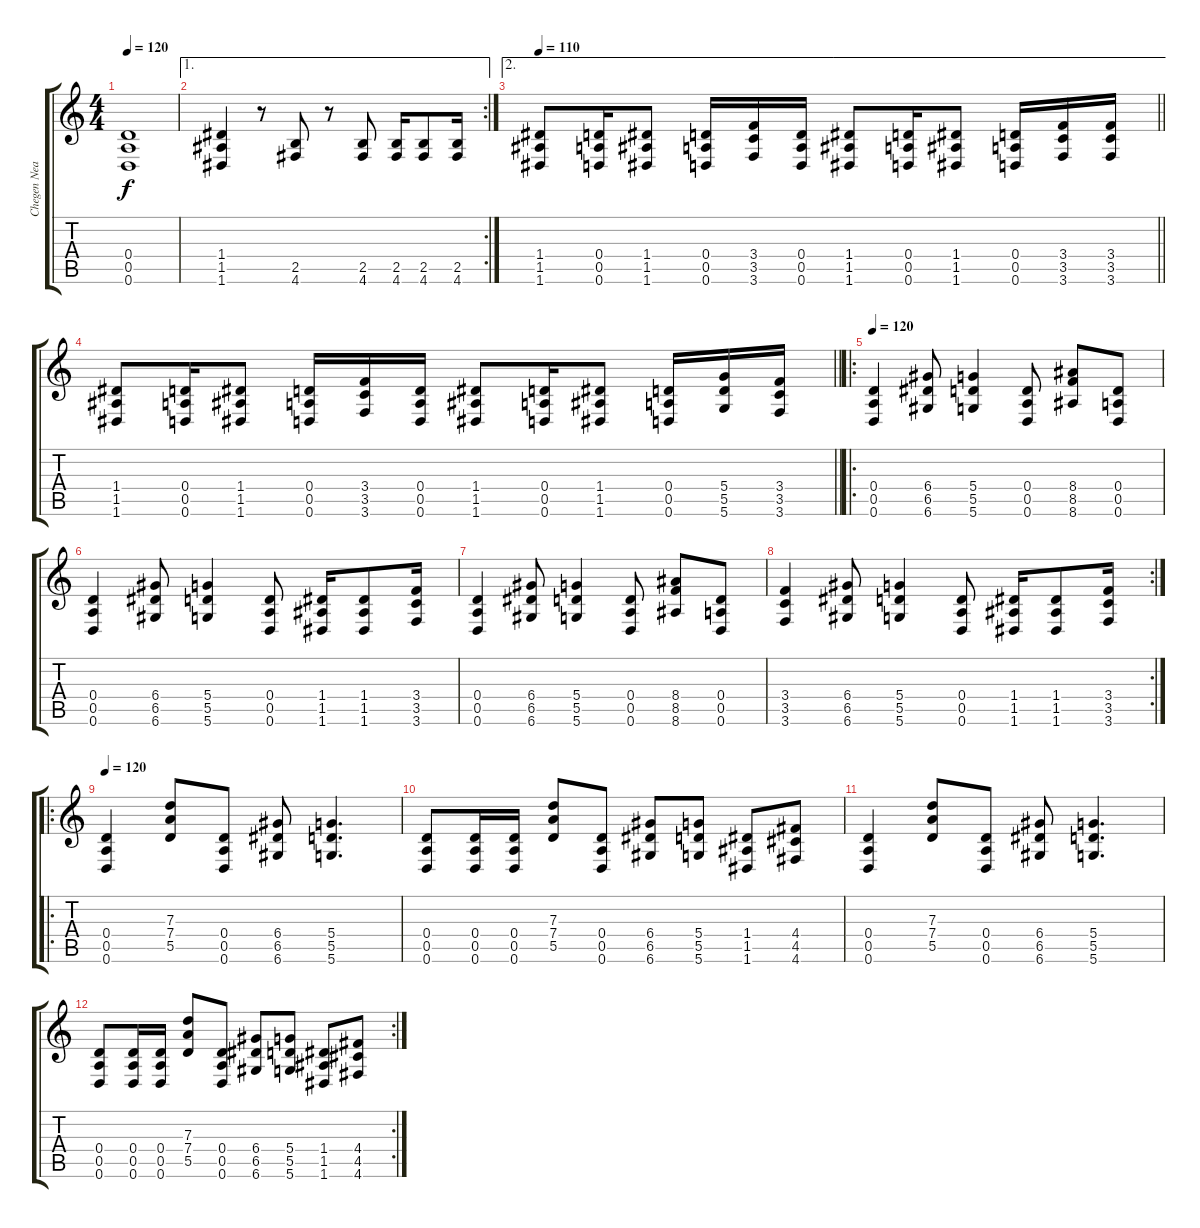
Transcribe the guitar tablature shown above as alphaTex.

\track ("Chegen Nears" "Chegen Nea") {instrument acousticguitarsteel}
\staff {score tabs}
\tuning (E4 B3 G3 D3 A2 D2) {hide}
\ts (4 4)
\tempo 120
\clef g2
\ks c
(0.4 0.5 0.6).1{dy f} |
\ae 1
\rc 2
(1.4 1.5 1.6).4 r.8 (2.5 4.6).8 r.8 (2.5 4.6).8 (2.5 4.6).16 (2.5 4.6).8 (2.5 4.6).16 |
\ae 2
\tempo 110
\barLineRight lightlight
(1.4 1.5 1.6).8 (0.4 0.5 0.6).16 (1.4 1.5 1.6).8 (0.4 0.5 0.6).16 (3.4 3.5 3.6).16 (0.4 0.5 0.6).16 (1.4 1.5 1.6).8 (0.4 0.5 0.6).16 (1.4 1.5 1.6).8 (0.4 0.5 0.6).16 (3.4 3.5 3.6).16 (3.4 3.5 3.6).16 |
\barLineRight lightlight
(1.4 1.5 1.6).8 (0.4 0.5 0.6).16 (1.4 1.5 1.6).8 (0.4 0.5 0.6).16 (3.4 3.5 3.6).16 (0.4 0.5 0.6).16 (1.4 1.5 1.6).8 (0.4 0.5 0.6).16 (1.4 1.5 1.6).8 (0.4 0.5 0.6).16 (5.4 5.5 5.6).16 (3.4 3.5 3.6).16 |
\ro
\tempo 120
(0.4 0.5 0.6).4 (6.4 6.5 6.6).8 (5.4 5.5 5.6).4 (0.4 0.5 0.6).8 (8.4 8.5 8.6).8 (0.4 0.5 0.6).8 |
(0.4 0.5 0.6).4 (6.4 6.5 6.6).8 (5.4 5.5 5.6).4 (0.4 0.5 0.6).8 (1.4 1.5 1.6).16 (1.4 1.5 1.6).8 (3.4 3.5 3.6).16 |
(0.4 0.5 0.6).4 (6.4 6.5 6.6).8 (5.4 5.5 5.6).4 (0.4 0.5 0.6).8 (8.4 8.5 8.6).8 (0.4 0.5 0.6).8 |
\rc 2
(3.4 3.5 3.6).4 (6.4 6.5 6.6).8 (5.4 5.5 5.6).4 (0.4 0.5 0.6).8 (1.4 1.5 1.6).16 (1.4 1.5 1.6).8 (3.4 3.5 3.6).16 |
\ro
\tempo 120
(0.4 0.5 0.6).4 (7.3 7.4 5.5).8 (0.4 0.5 0.6).8 (6.4 6.5 6.6).8 (5.4 5.5 5.6).4{d} |
(0.4 0.5 0.6).8 (0.4 0.5 0.6).16 (0.4 0.5 0.6).16 (7.3 7.4 5.5).8 (0.4 0.5 0.6).8 (6.4 6.5 6.6).8 (5.4 5.5 5.6).8 (1.4 1.5 1.6).8 (4.4 4.5 4.6).8 |
(0.4 0.5 0.6).4 (7.3 7.4 5.5).8 (0.4 0.5 0.6).8 (6.4 6.5 6.6).8 (5.4 5.5 5.6).4{d} |
\rc 2
(0.4 0.5 0.6).8 (0.4 0.5 0.6).16 (0.4 0.5 0.6).16 (7.3 7.4 5.5).8 (0.4 0.5 0.6).8 (6.4 6.5 6.6).8 (5.4 5.5 5.6).8 (1.4 1.5 1.6).8 (4.4 4.5 4.6).8
